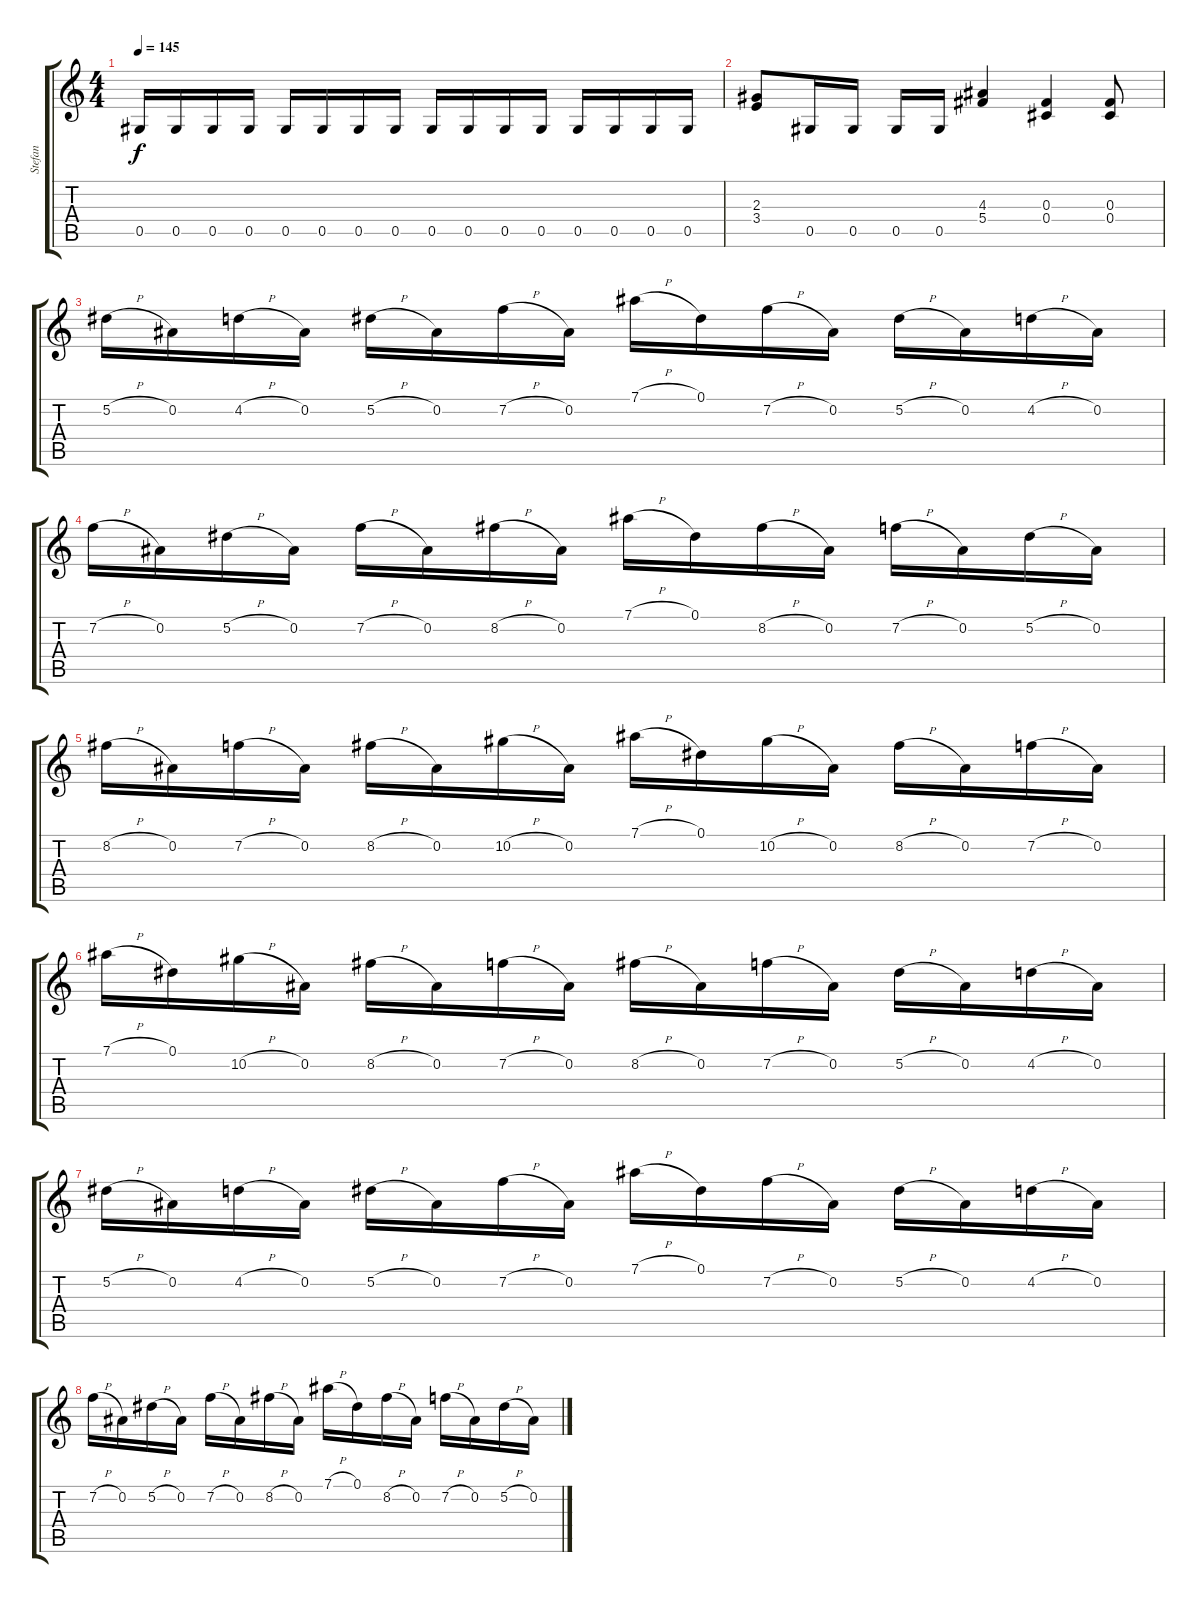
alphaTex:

\track ("Stefan" "Stefan") {instrument distortionguitar}
\staff {score tabs}
\tuning (Eb4 Bb3 Gb3 Db3 Ab2 Eb2) {hide}
\ts (4 4)
\tempo 145
\clef g2
\ks c
0.5.16{dy f} 0.5.16 0.5.16 0.5.16 0.5.16 0.5.16 0.5.16 0.5.16 0.5.16 0.5.16 0.5.16 0.5.16 0.5.16 0.5.16 0.5.16 0.5.16 |
(2.3 3.4).8 0.5.16 0.5.16 0.5.16 0.5.16 (4.3 5.4).4 (0.3 0.4).4 (0.3 0.4).8 |
5.2{h}.16 0.2.16 4.2{h}.16 0.2.16 5.2{h}.16 0.2.16 7.2{h}.16 0.2.16 7.1{h}.16 0.1.16 7.2{h}.16 0.2.16 5.2{h}.16 0.2.16 4.2{h}.16 0.2.16 |
7.2{h}.16 0.2.16 5.2{h}.16 0.2.16 7.2{h}.16 0.2.16 8.2{h}.16 0.2.16 7.1{h}.16 0.1.16 8.2{h}.16 0.2.16 7.2{h}.16 0.2.16 5.2{h}.16 0.2.16 |
8.2{h}.16 0.2.16 7.2{h}.16 0.2.16 8.2{h}.16 0.2.16 10.2{h}.16 0.2.16 7.1{h}.16 0.1.16 10.2{h}.16 0.2.16 8.2{h}.16 0.2.16 7.2{h}.16 0.2.16 |
7.1{h}.16 0.1.16 10.2{h}.16 0.2.16 8.2{h}.16 0.2.16 7.2{h}.16 0.2.16 8.2{h}.16 0.2.16 7.2{h}.16 0.2.16 5.2{h}.16 0.2.16 4.2{h}.16 0.2.16 |
5.2{h}.16 0.2.16 4.2{h}.16 0.2.16 5.2{h}.16 0.2.16 7.2{h}.16 0.2.16 7.1{h}.16 0.1.16 7.2{h}.16 0.2.16 5.2{h}.16 0.2.16 4.2{h}.16 0.2.16 |
7.2{h}.16 0.2.16 5.2{h}.16 0.2.16 7.2{h}.16 0.2.16 8.2{h}.16 0.2.16 7.1{h}.16 0.1.16 8.2{h}.16 0.2.16 7.2{h}.16 0.2.16 5.2{h}.16 0.2.16
